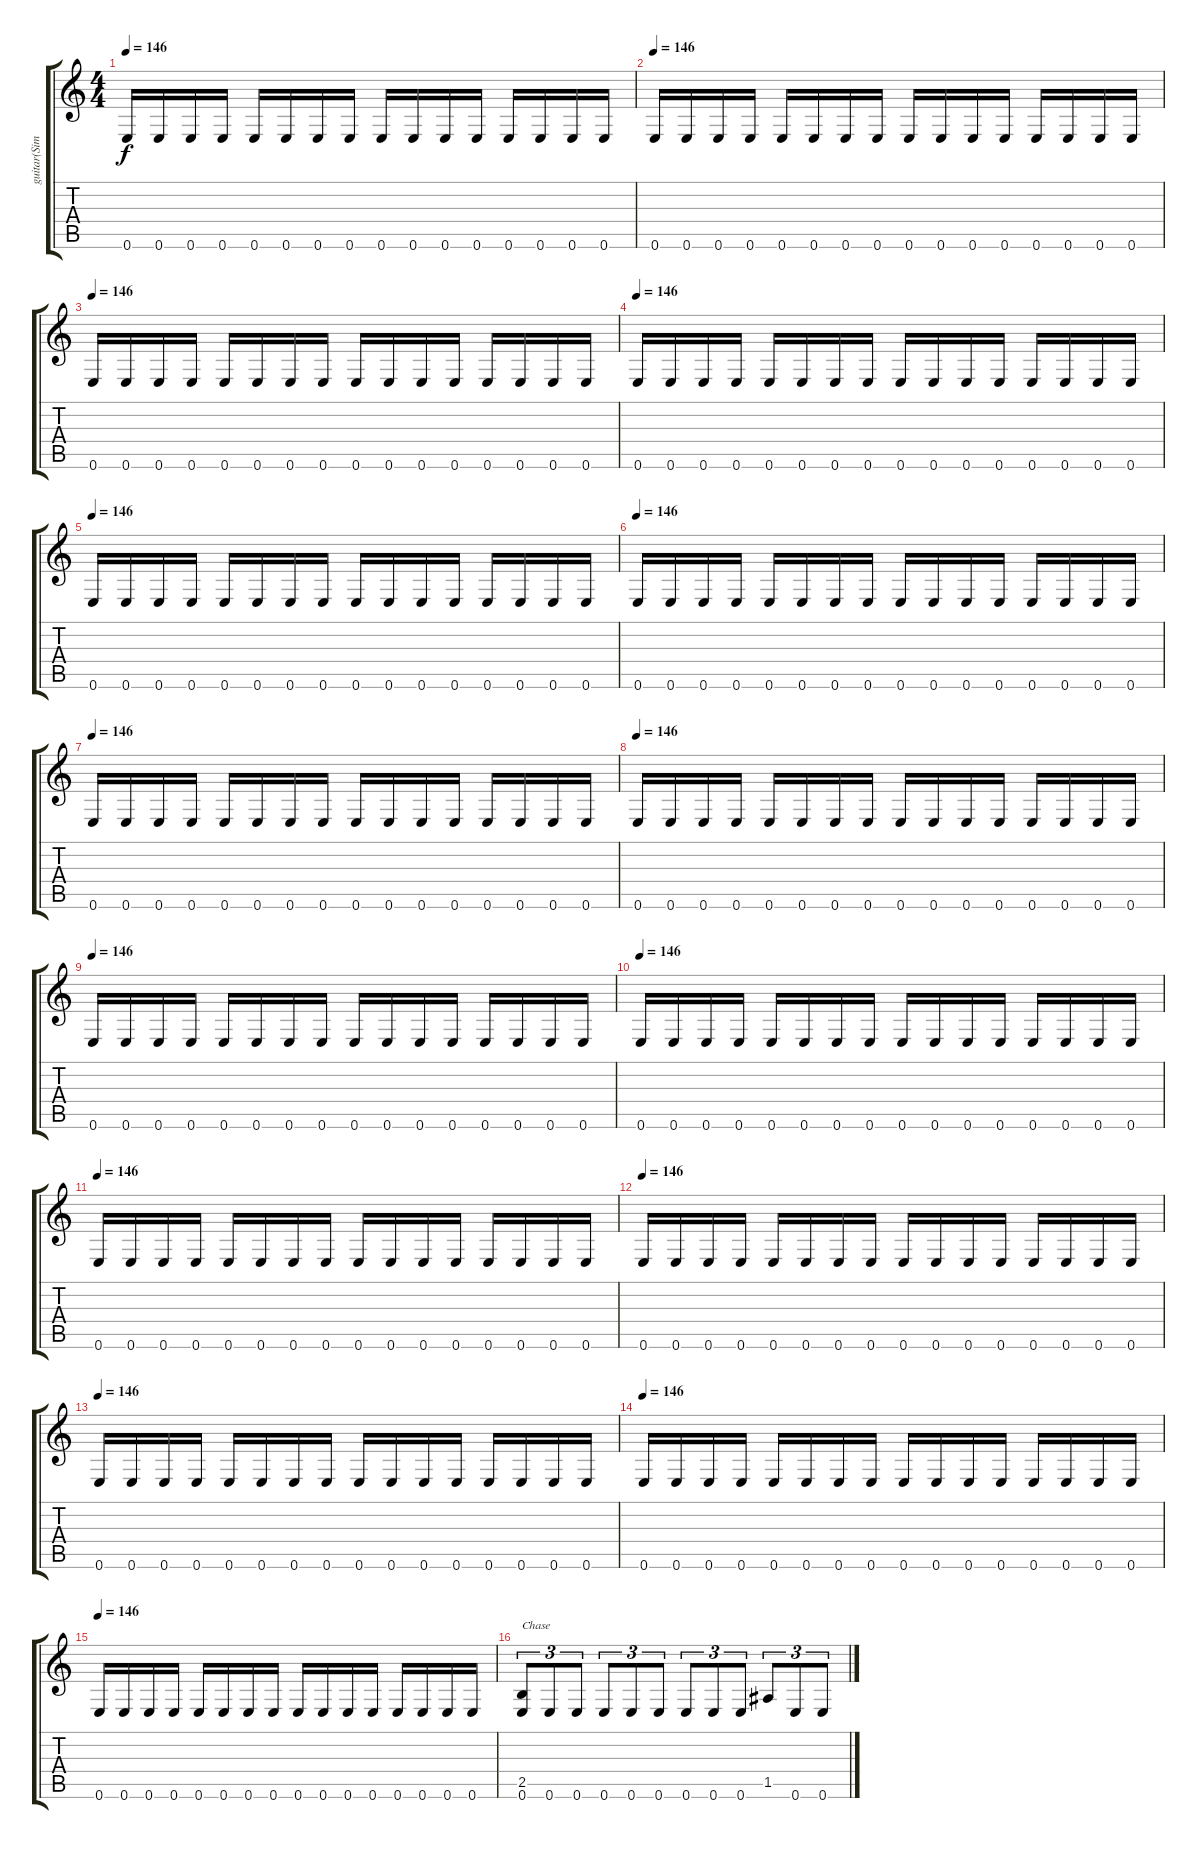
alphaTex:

\track ("guitar(Simon)" "guitar(Sim") {instrument distortionguitar}
\staff {score tabs}
\tuning (E4 B3 G3 D3 A2 E2) {hide}
\ts (4 4)
\tempo 146
\clef g2
\ks c
0.6.16{dy f instrument distortionguitar} 0.6.16 0.6.16 0.6.16 0.6.16 0.6.16 0.6.16 0.6.16 0.6.16 0.6.16 0.6.16 0.6.16 0.6.16 0.6.16 0.6.16 0.6.16 |
\tempo 146
0.6.16{instrument distortionguitar} 0.6.16 0.6.16 0.6.16 0.6.16 0.6.16 0.6.16 0.6.16 0.6.16 0.6.16 0.6.16 0.6.16 0.6.16 0.6.16 0.6.16 0.6.16 |
\tempo 146
0.6.16{instrument distortionguitar} 0.6.16 0.6.16 0.6.16 0.6.16 0.6.16 0.6.16 0.6.16 0.6.16 0.6.16 0.6.16 0.6.16 0.6.16 0.6.16 0.6.16 0.6.16 |
\tempo 146
0.6.16{instrument distortionguitar} 0.6.16 0.6.16 0.6.16 0.6.16 0.6.16 0.6.16 0.6.16 0.6.16 0.6.16 0.6.16 0.6.16 0.6.16 0.6.16 0.6.16 0.6.16 |
\tempo 146
0.6.16{instrument distortionguitar} 0.6.16 0.6.16 0.6.16 0.6.16 0.6.16 0.6.16 0.6.16 0.6.16 0.6.16 0.6.16 0.6.16 0.6.16 0.6.16 0.6.16 0.6.16 |
\tempo 146
0.6.16{instrument distortionguitar} 0.6.16 0.6.16 0.6.16 0.6.16 0.6.16 0.6.16 0.6.16 0.6.16 0.6.16 0.6.16 0.6.16 0.6.16 0.6.16 0.6.16 0.6.16 |
\tempo 146
0.6.16{instrument distortionguitar} 0.6.16 0.6.16 0.6.16 0.6.16 0.6.16 0.6.16 0.6.16 0.6.16 0.6.16 0.6.16 0.6.16 0.6.16 0.6.16 0.6.16 0.6.16 |
\tempo 146
0.6.16{instrument distortionguitar} 0.6.16 0.6.16 0.6.16 0.6.16 0.6.16 0.6.16 0.6.16 0.6.16 0.6.16 0.6.16 0.6.16 0.6.16 0.6.16 0.6.16 0.6.16 |
\tempo 146
0.6.16{instrument distortionguitar} 0.6.16 0.6.16 0.6.16 0.6.16 0.6.16 0.6.16 0.6.16 0.6.16 0.6.16 0.6.16 0.6.16 0.6.16 0.6.16 0.6.16 0.6.16 |
\tempo 146
0.6.16{instrument distortionguitar} 0.6.16 0.6.16 0.6.16 0.6.16 0.6.16 0.6.16 0.6.16 0.6.16 0.6.16 0.6.16 0.6.16 0.6.16 0.6.16 0.6.16 0.6.16 |
\tempo 146
0.6.16{instrument distortionguitar} 0.6.16 0.6.16 0.6.16 0.6.16 0.6.16 0.6.16 0.6.16 0.6.16 0.6.16 0.6.16 0.6.16 0.6.16 0.6.16 0.6.16 0.6.16 |
\tempo 146
0.6.16{instrument distortionguitar} 0.6.16 0.6.16 0.6.16 0.6.16 0.6.16 0.6.16 0.6.16 0.6.16 0.6.16 0.6.16 0.6.16 0.6.16 0.6.16 0.6.16 0.6.16 |
\tempo 146
0.6.16{instrument distortionguitar} 0.6.16 0.6.16 0.6.16 0.6.16 0.6.16 0.6.16 0.6.16 0.6.16 0.6.16 0.6.16 0.6.16 0.6.16 0.6.16 0.6.16 0.6.16 |
\tempo 146
0.6.16{instrument distortionguitar} 0.6.16 0.6.16 0.6.16 0.6.16 0.6.16 0.6.16 0.6.16 0.6.16 0.6.16 0.6.16 0.6.16 0.6.16 0.6.16 0.6.16 0.6.16 |
\tempo 146
0.6.16{instrument distortionguitar} 0.6.16 0.6.16 0.6.16 0.6.16 0.6.16 0.6.16 0.6.16 0.6.16 0.6.16 0.6.16 0.6.16 0.6.16 0.6.16 0.6.16 0.6.16 |
(2.5 0.6).8{tu (3 2) txt "Chase"} 0.6.8{tu (3 2)} 0.6.8{tu (3 2)} 0.6.8{tu (3 2)} 0.6.8{tu (3 2)} 0.6.8{tu (3 2)} 0.6.8{tu (3 2)} 0.6.8{tu (3 2)} 0.6.8{tu (3 2)} 1.5.8{tu (3 2)} 0.6.8{tu (3 2)} 0.6.8{tu (3 2)}
